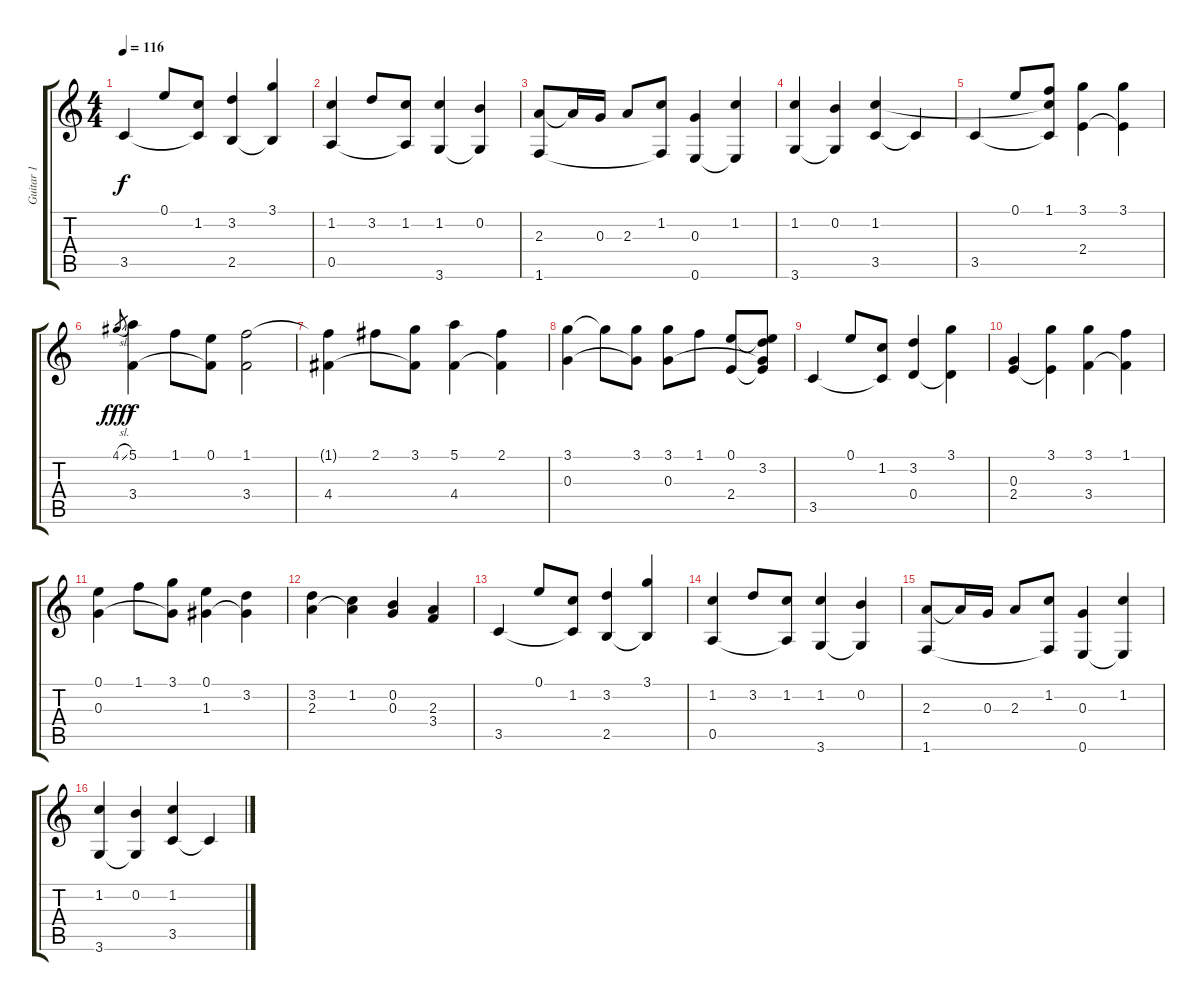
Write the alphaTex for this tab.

\track ("Guitar 1" "Guitar 1") {instrument acousticguitarsteel}
\staff {score tabs}
\tuning (E4 B3 G3 D3 A2 E2) {hide}
\ts (4 4)
\tempo 116
\clef g2
\ks c
3.5.4{dy f} 0.1.8 (1.2 3.5{t}).8 (3.2 2.5).4 (3.1 2.5{t}).4 |
(1.2 0.5).4 3.2.8 (1.2 0.5{t}).8 (1.2 3.6).4 (0.2 3.6{t}).4 |
(2.3 1.6).8 2.3{t}.16 0.3.16 2.3.8 (1.2 1.6{t}).8 (0.3 0.6).4 (1.2 0.6{t}).4 |
(1.2 3.6).4 (0.2 3.6{t}).4 (1.2 3.5).4 3.5{t}.4 |
3.5.4 0.1.8 (1.1 1.2{t} 3.5{t}).8 (3.1 2.4).4 (3.1 2.4{t}).4 |
4.1{sl}.8{gr dy fff} (5.1 3.4).4{dy f} 1.1.8 (0.1 3.4{t}).8 (1.1 3.4).2 |
(1.1{t} 4.4).4 2.1.8 (3.1 4.4{t}).8 (5.1 4.4).4 (2.1 4.4{t}).4 |
(3.1 0.3).4 3.1{t}.8 (3.1 0.3{t}).8 (3.1 0.3).8 1.1.8 (0.1 2.4).8 (0.1{t} 3.2 0.3{t} 2.4{t}).8 |
3.5.4 0.1.8 (1.2 3.5{t}).8 (3.2 0.4).4 (3.1 0.4{t}).4 |
(0.3 2.4).4 (3.1 2.4{t}).4 (3.1 3.4).4 (1.1 3.4{t}).4 |
(0.1 0.3).4 1.1.8 (3.1 0.3{t}).8 (0.1 1.3).4 (3.2 1.3{t}).4 |
(3.2 2.3).4 (1.2 2.3{t}).4 (0.2 0.3).4 (2.3 3.4).4 |
3.5.4 0.1.8 (1.2 3.5{t}).8 (3.2 2.5).4 (3.1 2.5{t}).4 |
(1.2 0.5).4 3.2.8 (1.2 0.5{t}).8 (1.2 3.6).4 (0.2 3.6{t}).4 |
(2.3 1.6).8 2.3{t}.16 0.3.16 2.3.8 (1.2 1.6{t}).8 (0.3 0.6).4 (1.2 0.6{t}).4 |
(1.2 3.6).4 (0.2 3.6{t}).4 (1.2 3.5).4 3.5{t}.4
